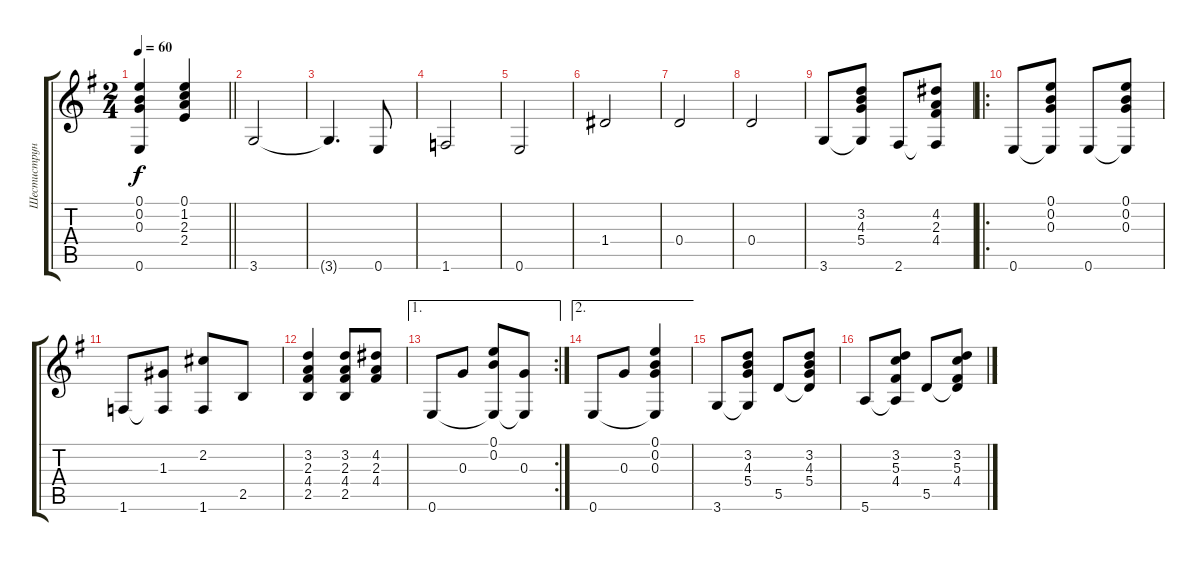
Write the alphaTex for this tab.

\track ("Шестиструнная гитара" "Шестиструн") {instrument acousticguitarsteel}
\staff {score tabs}
\tuning (E4 B3 G3 D3 A2 E2) {hide}
\ts (2 4)
\tempo 60
\clef g2
\barLineRight lightlight
\ks g
(0.1 0.2 0.3 0.6).4{dy f} (0.1 1.2 2.3 2.4).4 |
3.6.2 |
3.6{t}.4{d} 0.6.8 |
1.6.2 |
0.6.2 |
1.4.2 |
0.4.2 |
0.4.2 |
3.6.8 (3.2 4.3 5.4 3.6{t}).8 2.6.8 (4.2 2.3 4.4 2.6{t}).8 |
\ro
0.6.8 (0.1 0.2 0.3 0.6{t}).8 0.6.8 (0.1 0.2 0.3 0.6{t}).8 |
1.6.8 (1.3 1.6{t}).8 (2.2 1.6).8 2.5.8 |
(3.2 2.3 4.4 2.5).4 (3.2 2.3 4.4 2.5).8 (4.2 2.3 4.4).8 |
\ae 1
\rc 2
0.6.8 0.3.8 (0.1 0.2 0.6{t}).8 (0.3 0.6{t}).8 |
\ae 2
0.6.8 0.3.8 (0.1 0.2 0.3 0.6{t}).4 |
3.6.8 (3.2 4.3 5.4 3.6{t}).8 5.5.8 (3.2 4.3 5.4 5.5{t}).8 |
5.6.8 (3.2 5.3 4.4 5.6{t}).8 5.5.8 (3.2 5.3 4.4 5.5{t}).8
